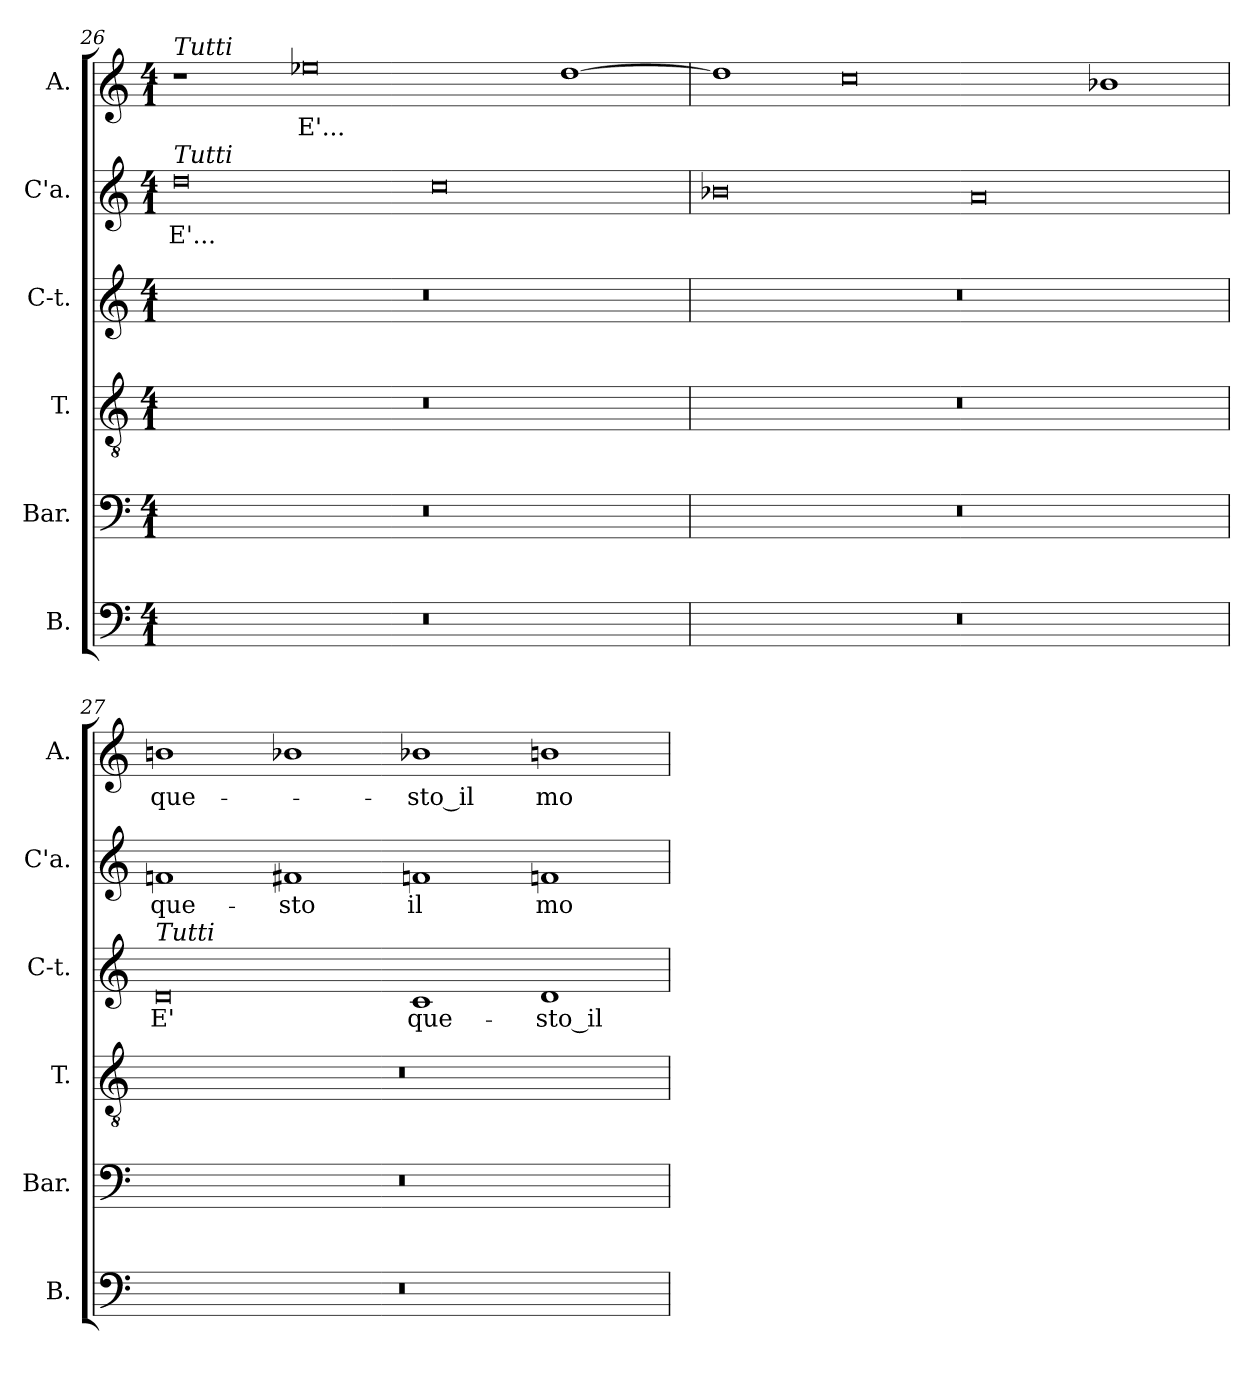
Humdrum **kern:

**kern	**kern	**kern	**kern	**text	**kern	**text	**kern	**text
*part6	*part5	*part4	*part3	*part3	*part2	*part2	*part1	*part1
*staff6	*staff5	*staff4	*staff3	*staff3	*staff2	*staff2	*staff1	*staff1
*I"B.	*I"Bar.	*I"T.	*I"C-t.	*	*I"C'a.	*	*I"A.	*
*I'B.	*I'Bar.	*I'T.	*I'C-t.	*	*I'C'a.	*	*I'A.	*
*clefF4	*clefF4	*clefGv2	*clefG2	*	*clefG2	*	*clefG2	*
*	*	*ITrd7c12	*	*	*	*	*	*
*k[]	*k[]	*k[]	*k[]	*	*k[]	*	*k[]	*
*C:	*C:	*C:	*C:	*	*C:	*	*C:	*
*M4/1	*M4/1	*M4/1	*M4/1	*	*M4/1	*	*M4/1	*
*MM240	*MM240	*MM240	*MM240	*	*MM240	*	*MM240	*
=26	=26	=26	=26	=26	=26	=26	=26	=26
!LO:N:vis=1	!LO:N:vis=1	!LO:N:vis=1	!LO:N:vis=1	!	!	!	!	!
!	!	!	!	!	!	!	!LO:TX:a:i:t=Tutti	!
!	!	!	!	!	!LO:TX:a:i:t=Tutti	!	!	!
!	!	!	!	!	!	!LO:LY:b:color=#000000	!	!
00r	00r	00r	00r	.	0ddi	E'...	1r	.
!	!	!	!	!	!	!	!	!LO:LY:b:color=#000000
.	.	.	.	.	.	.	0ee-Xi	E'...
.	.	.	.	.	0cci	.	.	.
.	.	.	.	.	.	.	[1ddi	.
=27	=27	=27	=27	=27	=27	=27	=27	=27
!LO:N:vis=1	!LO:N:vis=1	!LO:N:vis=1	!LO:N:vis=1	!	!	!	!	!
00r	00r	00r	00r	.	0b-i	.	1ddi]	.
.	.	.	.	.	.	.	0cci	.
.	.	.	.	.	0ai	.	.	.
.	.	.	.	.	.	.	1b-i	.
!!LO:PB:g=z
=27	=27	=27	=27	=27	=27	=27	=27	=27
!LO:N:vis=1	!LO:N:vis=1	!LO:N:vis=1	!	!	!	!	!	!
!	!	!	!	!LO:LY:b:color=#000000	!	!	!	!
!	!	!	!	!	!	!LO:LY:b:color=#000000	!	!
!	!	!	!LO:TX:a:i:t=Tutti	!	!	!	!	!
!	!	!	!	!	!	!	!	!LO:LY:b:color=#000000
00r	00r	00r	0di	E'	1fni	que-	1bni	que-
!	!	!	!	!	!	!LO:LY:b:color=#000000	!	!
.	.	.	.	.	1f#Xi	-sto	1b-Xi	.
!	!	!	!	!LO:LY:b:color=#000000	!	!	!	!
!	!	!	!	!	!	!LO:LY:b:color=#000000	!	!
!	!	!	!	!	!	!	!	!LO:LY:b:color=#000000
.	.	.	1ci	que-	1fni	il	1b-Xi	-sto_il
!	!	!	!	!LO:LY:b:color=#000000	!	!	!	!
!	!	!	!	!	!	!LO:LY:b:color=#000000	!	!
!	!	!	!	!	!	!	!	!LO:LY:b:color=#000000
.	.	.	1di	-sto_il	1fni	mo-	1bni	mo-
=	=	=	=	=	=	=	=	=
*-	*-	*-	*-	*-	*-	*-	*-	*-
